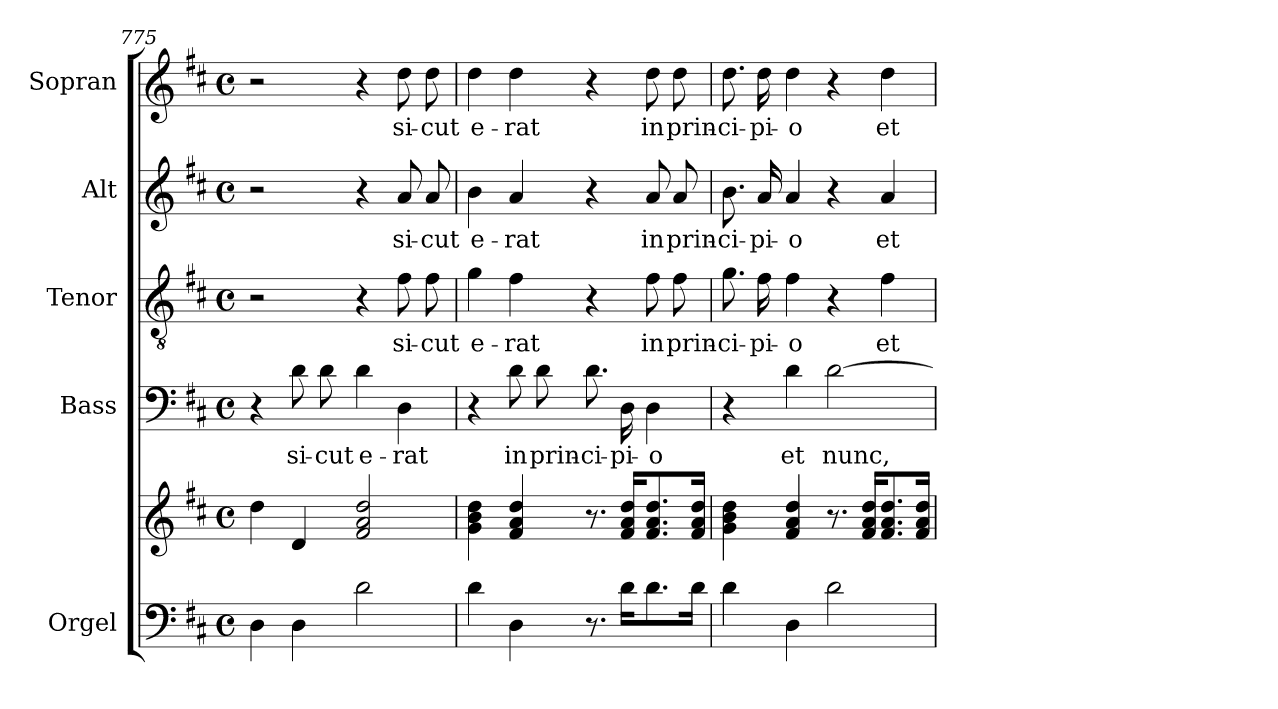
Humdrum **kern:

**kern	**kern	**kern	**text	**kern	**text	**kern	**text	**kern	**text
*part5	*part5	*part4	*part4	*part3	*part3	*part2	*part2	*part1	*part1
*staff6	*staff5	*staff4	*staff4	*staff3	*staff3	*staff2	*staff2	*staff1	*staff1
*I"Orgel	*	*I"Bass	*	*I"Tenor	*	*I"Alt	*	*I"Sopran	*
*I'Org.	*	*I'B.	*	*I'T.	*	*I'A.	*	*I'S.	*
*clefF4	*clefG2	*clefF4	*	*clefGv2	*	*clefG2	*	*clefG2	*
*k[f#c#]	*k[f#c#]	*k[f#c#]	*	*k[f#c#]	*	*k[f#c#]	*	*k[f#c#]	*
*D:	*D:	*D:	*	*D:	*	*D:	*	*D:	*
*M4/4	*M4/4	*M4/4	*	*M4/4	*	*M4/4	*	*M4/4	*
*met(c)	*met(c)	*met(c)	*	*met(c)	*	*met(c)	*	*met(c)	*
=775	=775	=775	=775	=775	=775	=775	=775	=775	=775
4D\	4dd\	4r	.	2r	.	2r	.	2r	.
!	!	!	!LO:LY:b	!	!	!	!	!	!
4D\	4d/	8d\	si-	.	.	.	.	.	.
!	!	!	!LO:LY:b	!	!	!	!	!	!
.	.	8d\	-cut	.	.	.	.	.	.
!	!	!	!LO:LY:b	!	!	!	!	!	!
2d\	2f#/ 2a/ 2dd/	4d\	e-	4r	.	4r	.	4r	.
!	!	!	!LO:LY:b	!	!LO:LY:b	!	!LO:LY:b	!	!LO:LY:b
.	.	4D\	-rat	8f#\	si-	8a/	si-	8dd\	si-
!	!	!	!	!	!LO:LY:b	!	!LO:LY:b	!	!LO:LY:b
.	.	.	.	8f#\	-cut	8a/	-cut	8dd\	-cut
=776	=776	=776	=776	=776	=776	=776	=776	=776	=776
!	!	!	!	!	!LO:LY:b	!	!LO:LY:b	!	!LO:LY:b
4d\	4g\ 4b\ 4dd\	4r	.	4g\	e-	4b\	e-	4dd\	e-
!	!	!	!LO:LY:b	!	!LO:LY:b	!	!LO:LY:b	!	!LO:LY:b
4D\	4f#/ 4a/ 4dd/	8d\	in	4f#\	-rat	4a/	-rat	4dd\	-rat
!	!	!	!LO:LY:b	!	!	!	!	!	!
.	.	8d\	prin-	.	.	.	.	.	.
!	!	!	!LO:LY:b	!	!	!	!	!	!
8.r	8.r	8.d\	-ci-	4r	.	4r	.	4r	.
!	!	!	!LO:LY:b	!	!	!	!	!	!
16d\KL	16f#/ 16a/ 16dd/KL	16D\	-pi-	.	.	.	.	.	.
!	!	!	!LO:LY:b	!	!LO:LY:b	!	!LO:LY:b	!	!LO:LY:b
8.d\	8.f#/ 8.a/ 8.dd/	4D\	-o	8f#\	in	8a/	in	8dd\	in
!	!	!	!	!	!LO:LY:b	!	!LO:LY:b	!	!LO:LY:b
.	.	.	.	8f#\	prin-	8a/	prin-	8dd\	prin-
16d\Jk	16f#/ 16a/ 16dd/Jk	.	.	.	.	.	.	.	.
=777	=777	=777	=777	=777	=777	=777	=777	=777	=777
!	!	!	!	!	!LO:LY:b	!	!LO:LY:b	!	!LO:LY:b
4d\	4g\ 4b\ 4dd\	4r	.	8.g\	-ci-	8.b\	-ci-	8.dd\	-ci-
!	!	!	!	!	!LO:LY:b	!	!LO:LY:b	!	!LO:LY:b
.	.	.	.	16f#\	-pi-	16a/	-pi-	16dd\	-pi-
!	!	!	!LO:LY:b	!	!LO:LY:b	!	!LO:LY:b	!	!LO:LY:b
4D\	4f#/ 4a/ 4dd/	4d\	et	4f#\	-o	4a/	-o	4dd\	-o
!	!	!	!LO:LY:b	!	!	!	!	!	!
2d\	8.r	[2d\	nunc,	4r	.	4r	.	4r	.
.	16f#/ 16a/ 16dd/KL	.	.	.	.	.	.	.	.
!	!	!	!	!	!LO:LY:b	!	!LO:LY:b	!	!LO:LY:b
.	8.f#/ 8.a/ 8.dd/	.	.	4f#\	et	4a/	et	4dd\	et
.	16f#/ 16a/ 16dd/Jk	.	.	.	.	.	.	.	.
=	=	=	=	=	=	=	=	=	=
*-	*-	*-	*-	*-	*-	*-	*-	*-	*-
